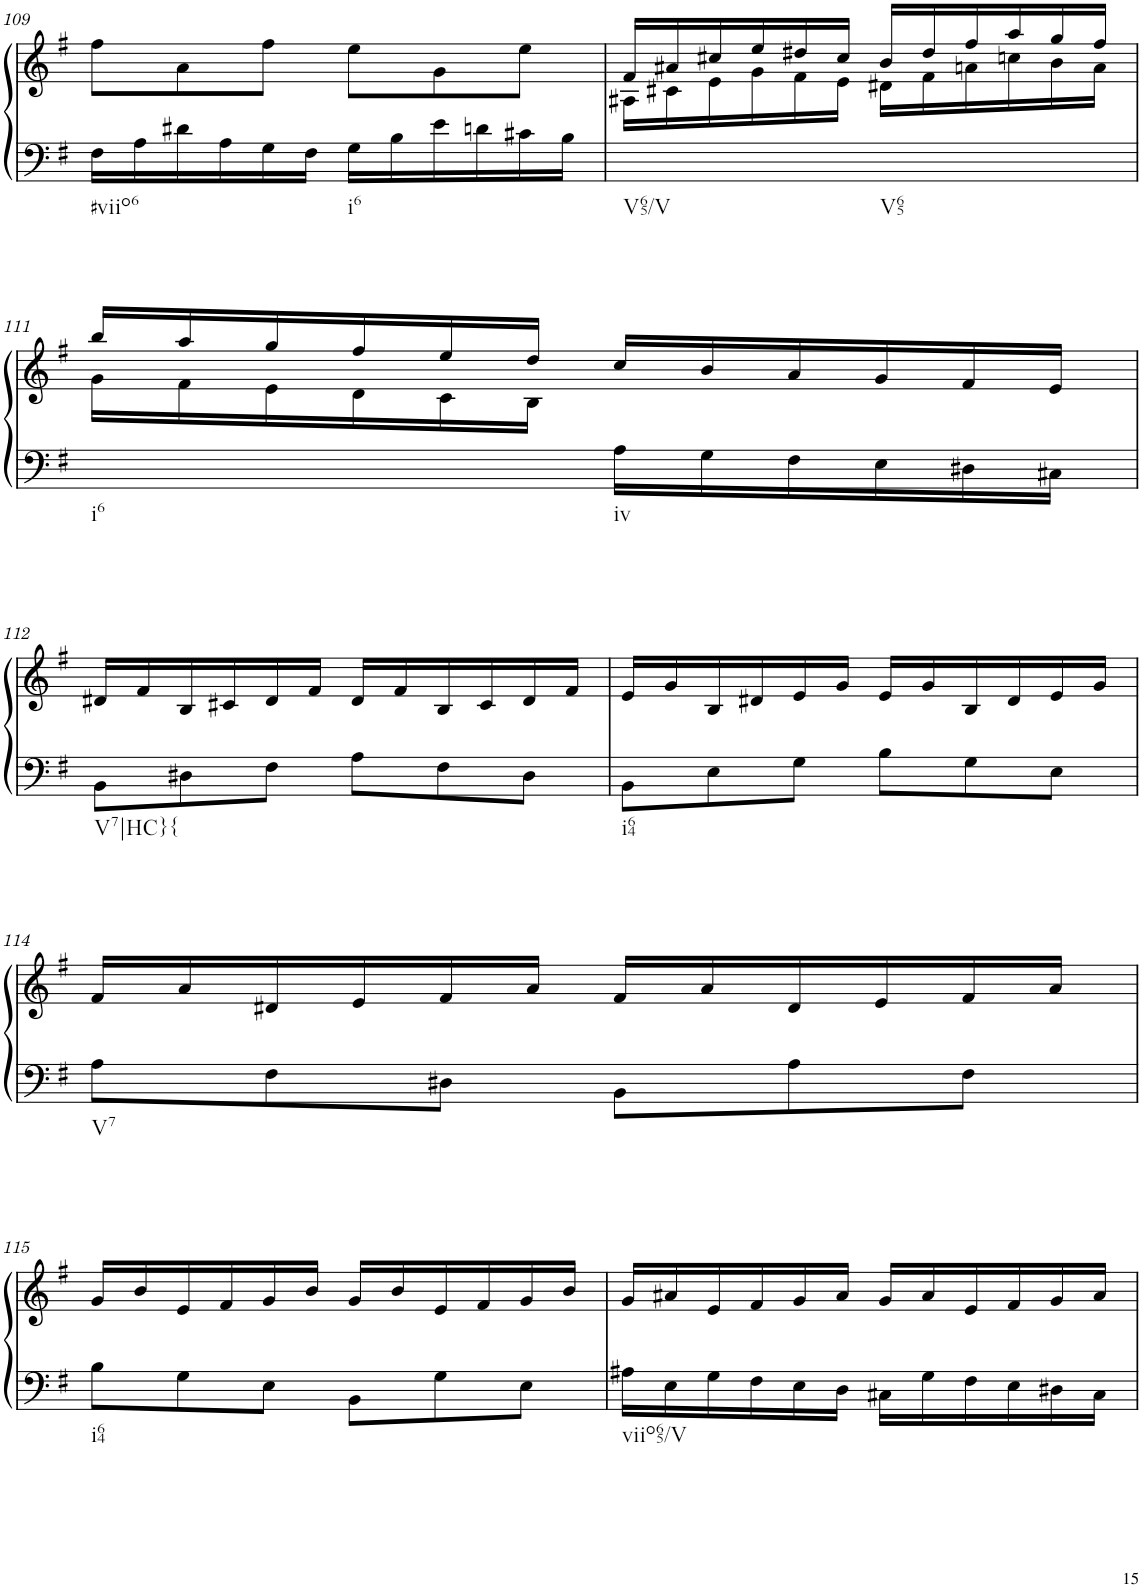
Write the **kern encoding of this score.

**kern	**kern
*part1	*part1
*staff2	*staff1
*I"unbenannt9	*
!!LO:PB:g=z
*clefF4	*clefG2
*k[f#]	*k[f#]
*M6/8	*M6/8
=109	=109
*	*^
!LO:TX:b:t=#viio6	!	!
16F#\LL	2.ryy	8ff#\L
16A\	.	.
16d#X\	.	8a\
16A\	.	.
16G\	.	8ff#\J
16F#\JJ	.	.
!LO:TX:b:t=i6	!	!
16G\LL	.	8ee\L
16B\	.	.
16e\	.	8g\
16dn\	.	.
16c#X\	.	8ee\J
16B\JJ	.	.
=110	=110	=110
!LO:TX:b:t=V65/V	!	!
4ryy	16f#/LL	16A#X\LL
.	16a#X/	16c#X\
.	16cc#X/	16e\
.	16ee/	16g\
!LO:TX:b:t=V65	!	!
4ryy	16dd#X/	16f#\
.	16cc#/JJ	16e\JJ
.	16b/LL	16d#X\LL
.	16dd#/	16f#\
4ryy	16ff#/	16an\
.	16aa/	16ccn\
.	16gg/	16b\
.	16ff#/JJ	16a\JJ
!!LO:LB:g=z	!!
=111	=111	=111
!LO:TX:b:t=i6	!	!
4.ryy	16bb/LL	16g\LL
.	16aa/	16f#\
.	16gg/	16e\
.	16ff#/	16d\
.	16ee/	16c\
.	16dd/JJ	16B\JJ
!LO:TX:b:t=iv	!	!
16A\LL	16cc/LL	4.ryy
16G\	16b/	.
16F#\	16a/	.
16E\	16g/	.
16D#X\	16f#/	.
16C#X\JJ	16e/JJ	.
*	*v	*v
!!LO:LB:g=z
=112	=112
!LO:TX:b:t=V7|HC}{	!
8BB\L	16d#X/LL
.	16f#/
8D#X\	16B/
.	16c#X/
8F#\J	16d#/
.	16f#/JJ
8A\L	16d#/LL
.	16f#/
8F#\	16B/
.	16c#/
8D#\J	16d#/
.	16f#/JJ
=113	=113
!LO:TX:b:t=i64	!
8BB\L	16e/LL
.	16g/
8E\	16B/
.	16d#X/
8G\J	16e/
.	16g/JJ
8B\L	16e/LL
.	16g/
8G\	16B/
.	16d#/
8E\J	16e/
.	16g/JJ
!!LO:LB:g=z
=114	=114
!LO:TX:b:t=V7	!
8A\L	16f#/LL
.	16a/
8F#\	16d#X/
.	16e/
8D#X\J	16f#/
.	16a/JJ
8BB\L	16f#/LL
.	16a/
8A\	16d#/
.	16e/
8F#\J	16f#/
.	16a/JJ
!!LO:LB:g=z
=115	=115
!LO:TX:b:t=i64	!
8B\L	16g/LL
.	16b/
8G\	16e/
.	16f#/
8E\J	16g/
.	16b/JJ
8BB\L	16g/LL
.	16b/
8G\	16e/
.	16f#/
8E\J	16g/
.	16b/JJ
=116	=116
!LO:TX:b:t=viio65/V	!
16A#X\LL	16g/LL
16E\	16a#X/
16G\	16e/
16F#\	16f#/
16E\	16g/
16D\JJ	16a#/JJ
16C#X\LL	16g/LL
16G\	16a#/
16F#\	16e/
16E\	16f#/
16D#X\	16g/
16C#\JJ	16a#/JJ
=	=
*-	*-
